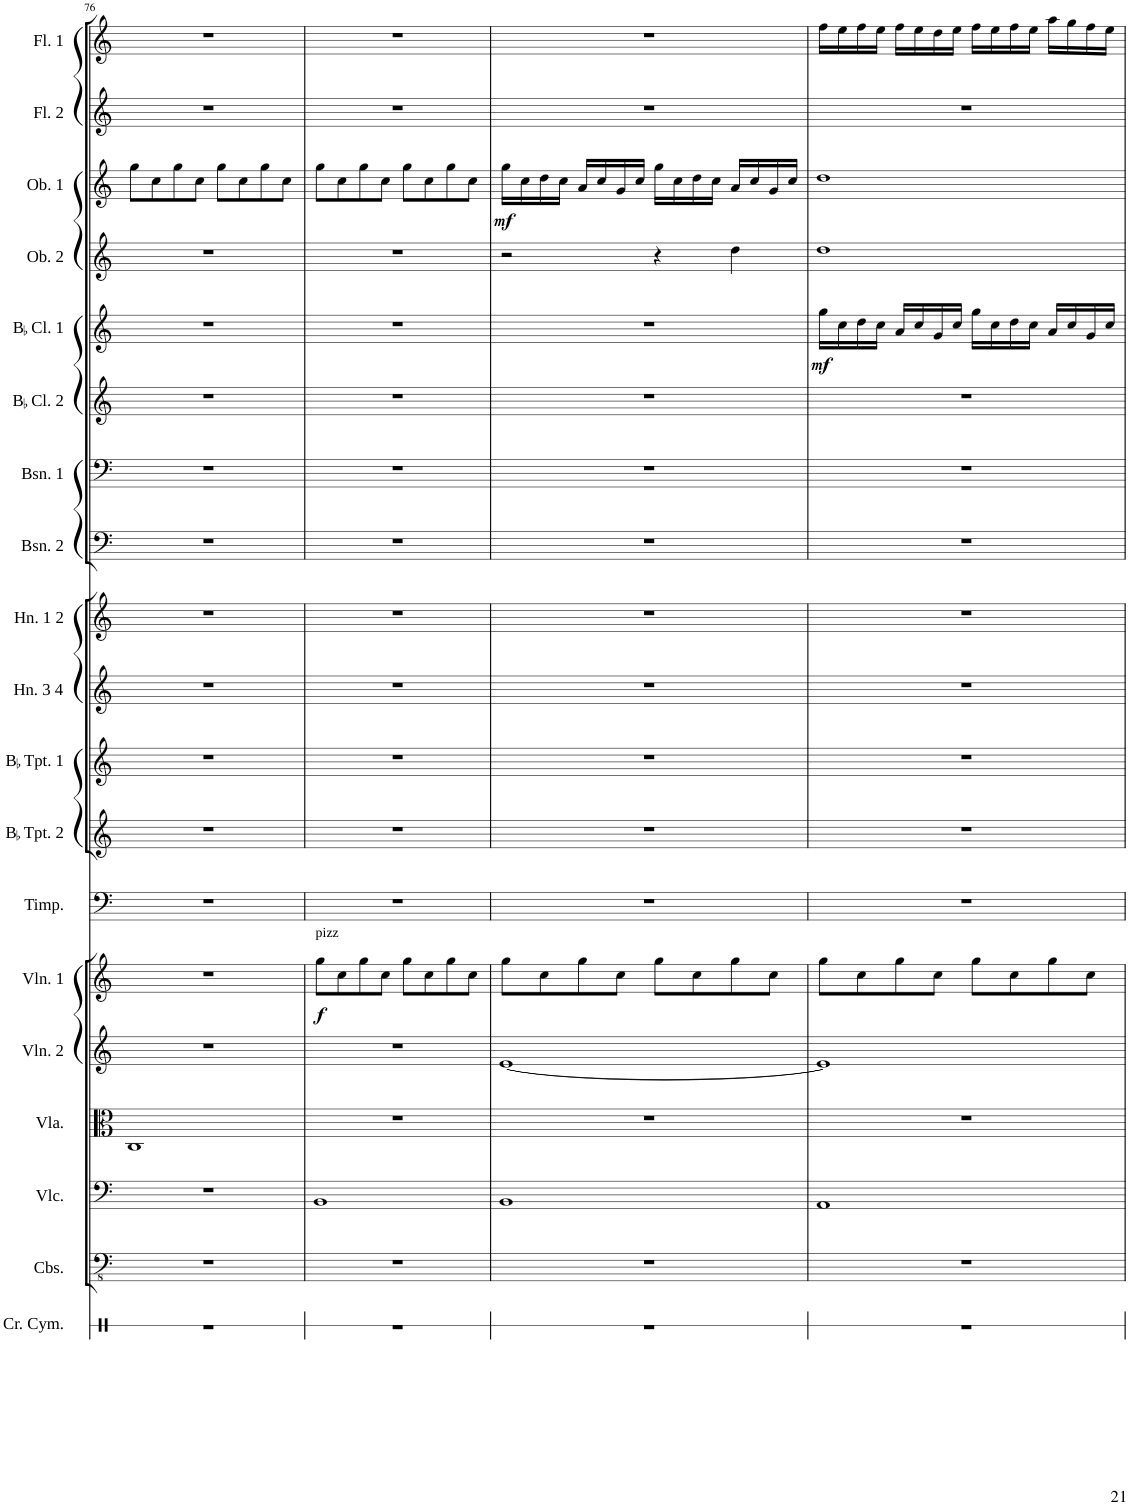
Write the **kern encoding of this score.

**kern	**kern	**kern	**kern	**kern	**kern	**dynam	**kern	**kern	**kern	**kern	**kern	**kern	**kern	**kern	**kern	**dynam	**kern	**kern	**dynam	**kern	**kern
*part19	*part18	*part17	*part16	*part15	*part14	*part14	*part13	*part12	*part11	*part10	*part9	*part8	*part7	*part6	*part5	*part5	*part4	*part3	*part3	*part2	*part1
*staff19	*staff18	*staff17	*staff16	*staff15	*staff14	*staff14	*staff13	*staff12	*staff11	*staff10	*staff9	*staff8	*staff7	*staff6	*staff5	*staff5	*staff4	*staff3	*staff3	*staff2	*staff1
*I"Crash Cymbal	*I"Contrabass	*I"Violoncello	*I"Viola	*I"Violin 2	*I"Violin 1	*	*I"Timpani	*I"BaccidentalFlat Trumpet 2	*I"BaccidentalFlat Trumpet 1	*I"Horn 3 4	*I"Horn 1 2	*I"Bassoon 2	*I"Bassoon 1	*I"BaccidentalFlat Clarinet 2	*I"BaccidentalFlat Clarinet 1	*	*I"Oboe 2	*I"Oboe 1	*	*I"Flute 2	*I"Flute 1
*I'Cr. Cym.	*I'Cbs.	*I'Vlc.	*I'Vla.	*I'Vln. 2	*I'Vln. 1	*	*I'Timp.	*I'BaccidentalFlat Tpt. 2	*I'BaccidentalFlat Tpt. 1	*I'Hn. 3 4	*I'Hn. 1 2	*I'Bsn. 2	*I'Bsn. 1	*I'BaccidentalFlat Cl. 2	*I'BaccidentalFlat Cl. 1	*	*I'Ob. 2	*I'Ob. 1	*	*I'Fl. 2	*I'Fl. 1
!!LO:PB:g=z
*clefX	*clefFv4	*clefF4	*clefC3	*clefG2	*clefG2	*	*clefF4	*clefG2	*clefG2	*clefG2	*clefG2	*clefF4	*clefF4	*clefG2	*clefG2	*	*clefG2	*clefG2	*	*clefG2	*clefG2
*	*	*	*	*	*	*	*	*ITrd1c2	*ITrd1c2	*ITrd4c7	*ITrd4c7	*	*	*ITrd1c2	*ITrd1c2	*	*	*	*	*	*
*k[]	*k[]	*k[]	*k[]	*k[]	*k[]	*	*k[]	*k[]	*k[]	*k[]	*k[]	*k[]	*k[]	*k[]	*k[]	*	*k[]	*k[]	*	*k[]	*k[]
*M4/4	*M4/4	*M4/4	*M4/4	*M4/4	*M4/4	*	*M4/4	*M4/4	*M4/4	*M4/4	*M4/4	*M4/4	*M4/4	*M4/4	*M4/4	*	*M4/4	*M4/4	*	*M4/4	*M4/4
=76	=76	=76	=76	=76	=76	=76	=76	=76	=76	=76	=76	=76	=76	=76	=76	=76	=76	=76	=76	=76	=76
1r	1r	1r	1C	1r	1r	.	1r	1r	1r	1r	1r	1r	1r	1r	1r	.	1r	8gg\L	.	1r	1r
.	.	.	.	.	.	.	.	.	.	.	.	.	.	.	.	.	.	8cc\	.	.	.
.	.	.	.	.	.	.	.	.	.	.	.	.	.	.	.	.	.	8gg\	.	.	.
.	.	.	.	.	.	.	.	.	.	.	.	.	.	.	.	.	.	8cc\J	.	.	.
.	.	.	.	.	.	.	.	.	.	.	.	.	.	.	.	.	.	8gg\L	.	.	.
.	.	.	.	.	.	.	.	.	.	.	.	.	.	.	.	.	.	8cc\	.	.	.
.	.	.	.	.	.	.	.	.	.	.	.	.	.	.	.	.	.	8gg\	.	.	.
.	.	.	.	.	.	.	.	.	.	.	.	.	.	.	.	.	.	8cc\J	.	.	.
=77	=77	=77	=77	=77	=77	=77	=77	=77	=77	=77	=77	=77	=77	=77	=77	=77	=77	=77	=77	=77	=77
!	!	!	!	!	!LO:TX:a:t=pizz	!	!	!	!	!	!	!	!	!	!	!	!	!	!	!	!
!	!	!	!	!	!	!LO:DY:b	!	!	!	!	!	!	!	!	!	!	!	!	!	!	!
1r	1r	1BB	1r	1r	8gg\L	f	1r	1r	1r	1r	1r	1r	1r	1r	1r	.	1r	8gg\L	.	1r	1r
.	.	.	.	.	8cc\	.	.	.	.	.	.	.	.	.	.	.	.	8cc\	.	.	.
.	.	.	.	.	8gg\	.	.	.	.	.	.	.	.	.	.	.	.	8gg\	.	.	.
.	.	.	.	.	8cc\J	.	.	.	.	.	.	.	.	.	.	.	.	8cc\J	.	.	.
.	.	.	.	.	8gg\L	.	.	.	.	.	.	.	.	.	.	.	.	8gg\L	.	.	.
.	.	.	.	.	8cc\	.	.	.	.	.	.	.	.	.	.	.	.	8cc\	.	.	.
.	.	.	.	.	8gg\	.	.	.	.	.	.	.	.	.	.	.	.	8gg\	.	.	.
.	.	.	.	.	8cc\J	.	.	.	.	.	.	.	.	.	.	.	.	8cc\J	.	.	.
=78	=78	=78	=78	=78	=78	=78	=78	=78	=78	=78	=78	=78	=78	=78	=78	=78	=78	=78	=78	=78	=78
!	!	!	!	!	!	!	!	!	!	!	!	!	!	!	!	!	!	!	!LO:DY:b	!	!
1r	1r	1BB	1r	[1e	8gg\L	.	1r	1r	1r	1r	1r	1r	1r	1r	1r	.	2r	16gg\LL	mf	1r	1r
.	.	.	.	.	.	.	.	.	.	.	.	.	.	.	.	.	.	16cc\	.	.	.
.	.	.	.	.	8cc\	.	.	.	.	.	.	.	.	.	.	.	.	16dd\	.	.	.
.	.	.	.	.	.	.	.	.	.	.	.	.	.	.	.	.	.	16cc\JJ	.	.	.
.	.	.	.	.	8gg\	.	.	.	.	.	.	.	.	.	.	.	.	16a/LL	.	.	.
.	.	.	.	.	.	.	.	.	.	.	.	.	.	.	.	.	.	16cc/	.	.	.
.	.	.	.	.	8cc\J	.	.	.	.	.	.	.	.	.	.	.	.	16g/	.	.	.
.	.	.	.	.	.	.	.	.	.	.	.	.	.	.	.	.	.	16cc/JJ	.	.	.
.	.	.	.	.	8gg\L	.	.	.	.	.	.	.	.	.	.	.	4r	16gg\LL	.	.	.
.	.	.	.	.	.	.	.	.	.	.	.	.	.	.	.	.	.	16cc\	.	.	.
.	.	.	.	.	8cc\	.	.	.	.	.	.	.	.	.	.	.	.	16dd\	.	.	.
.	.	.	.	.	.	.	.	.	.	.	.	.	.	.	.	.	.	16cc\JJ	.	.	.
.	.	.	.	.	8gg\	.	.	.	.	.	.	.	.	.	.	.	4dd\	16a/LL	.	.	.
.	.	.	.	.	.	.	.	.	.	.	.	.	.	.	.	.	.	16cc/	.	.	.
.	.	.	.	.	8cc\J	.	.	.	.	.	.	.	.	.	.	.	.	16g/	.	.	.
.	.	.	.	.	.	.	.	.	.	.	.	.	.	.	.	.	.	16cc/JJ	.	.	.
=79	=79	=79	=79	=79	=79	=79	=79	=79	=79	=79	=79	=79	=79	=79	=79	=79	=79	=79	=79	=79	=79
!	!	!	!	!	!	!	!	!	!	!	!	!	!	!	!	!LO:DY:b	!	!	!	!	!
1r	1r	1AA	1r	1e]	8gg\L	.	1r	1r	1r	1r	1r	1r	1r	1r	16gg\LL	mf	1dd	1dd	.	1r	16ff\LL
.	.	.	.	.	.	.	.	.	.	.	.	.	.	.	16cc\	.	.	.	.	.	16ee\
.	.	.	.	.	8cc\	.	.	.	.	.	.	.	.	.	16dd\	.	.	.	.	.	16ff\
.	.	.	.	.	.	.	.	.	.	.	.	.	.	.	16cc\JJ	.	.	.	.	.	16ee\JJ
.	.	.	.	.	8gg\	.	.	.	.	.	.	.	.	.	16a/LL	.	.	.	.	.	16ff\LL
.	.	.	.	.	.	.	.	.	.	.	.	.	.	.	16cc/	.	.	.	.	.	16ee\
.	.	.	.	.	8cc\J	.	.	.	.	.	.	.	.	.	16g/	.	.	.	.	.	16dd\
.	.	.	.	.	.	.	.	.	.	.	.	.	.	.	16cc/JJ	.	.	.	.	.	16ee\JJ
.	.	.	.	.	8gg\L	.	.	.	.	.	.	.	.	.	16gg\LL	.	.	.	.	.	16ff\LL
.	.	.	.	.	.	.	.	.	.	.	.	.	.	.	16cc\	.	.	.	.	.	16ee\
.	.	.	.	.	8cc\	.	.	.	.	.	.	.	.	.	16dd\	.	.	.	.	.	16ff\
.	.	.	.	.	.	.	.	.	.	.	.	.	.	.	16cc\JJ	.	.	.	.	.	16ee\JJ
.	.	.	.	.	8gg\	.	.	.	.	.	.	.	.	.	16a/LL	.	.	.	.	.	16aa\LL
.	.	.	.	.	.	.	.	.	.	.	.	.	.	.	16cc/	.	.	.	.	.	16gg\
.	.	.	.	.	8cc\J	.	.	.	.	.	.	.	.	.	16g/	.	.	.	.	.	16ff\
.	.	.	.	.	.	.	.	.	.	.	.	.	.	.	16cc/JJ	.	.	.	.	.	16ee\JJ
=	=	=	=	=	=	=	=	=	=	=	=	=	=	=	=	=	=	=	=	=	=
*-	*-	*-	*-	*-	*-	*-	*-	*-	*-	*-	*-	*-	*-	*-	*-	*-	*-	*-	*-	*-	*-
